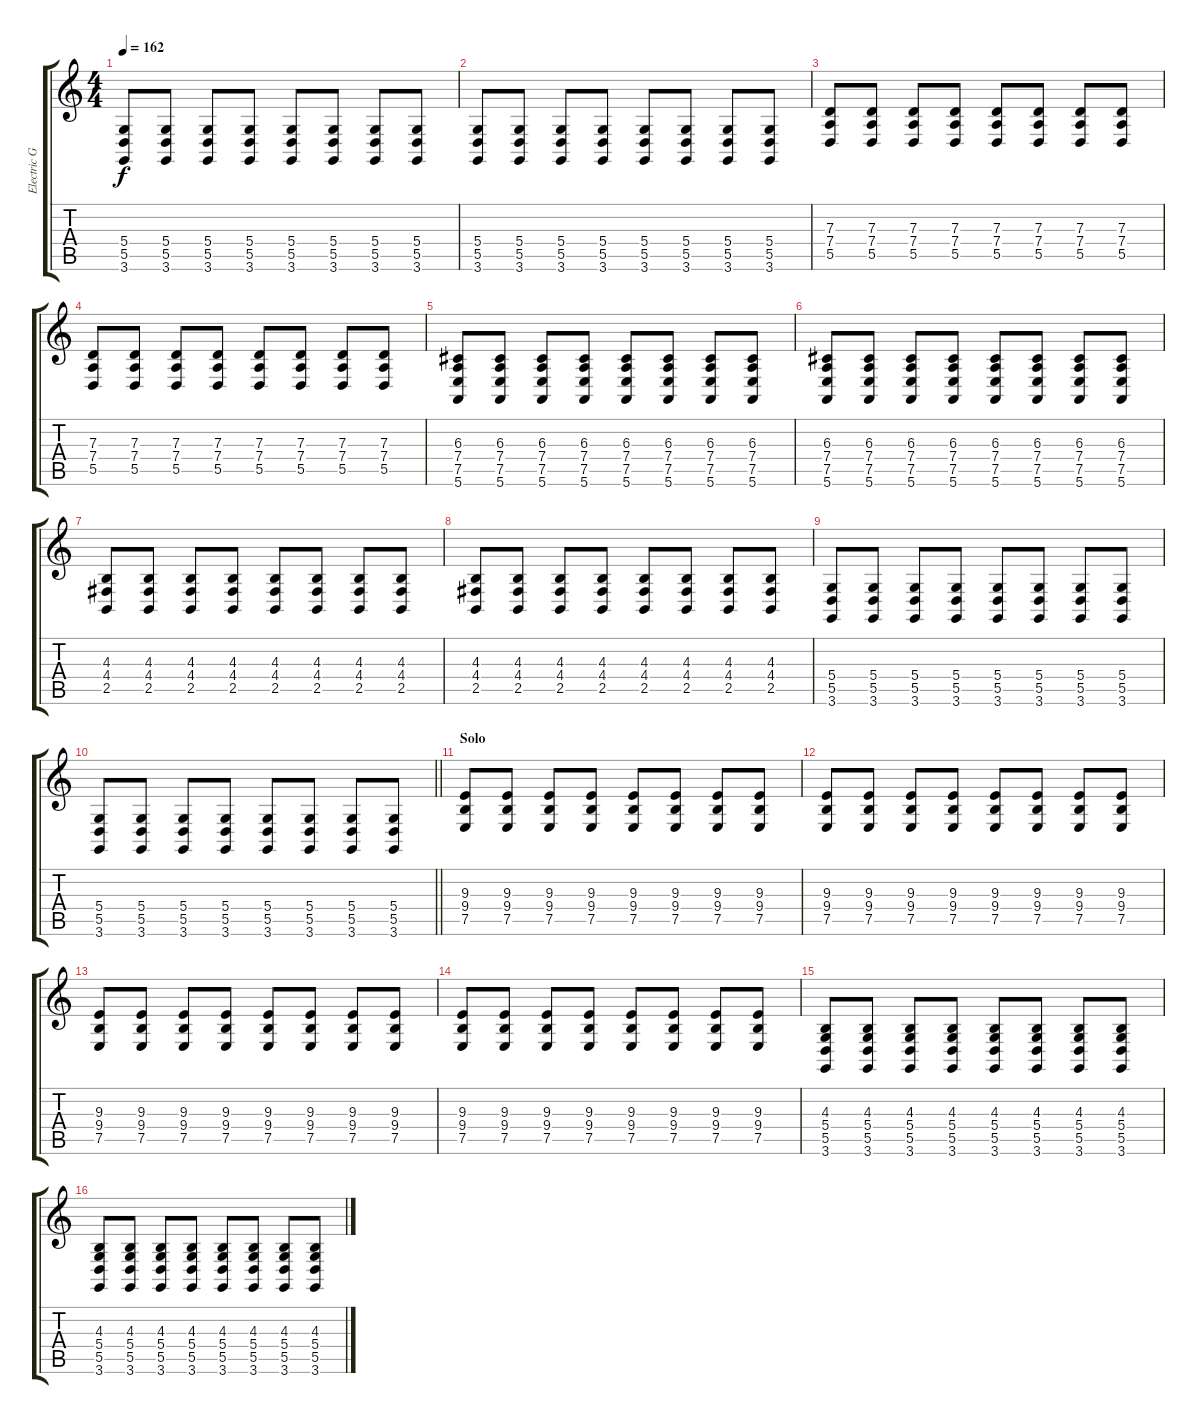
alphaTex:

\track ("Electric Guitar" "Electric G") {instrument lead1square}
\staff {score tabs}
\tuning (E4 B3 G3 D3 A2 E2) {hide}
\ts (4 4)
\tempo 162
\clef g2
\ks c
(5.4 5.5 3.6).8{dy f} (5.4 5.5 3.6).8 (5.4 5.5 3.6).8 (5.4 5.5 3.6).8 (5.4 5.5 3.6).8 (5.4 5.5 3.6).8 (5.4 5.5 3.6).8 (5.4 5.5 3.6).8 |
(5.4 5.5 3.6).8 (5.4 5.5 3.6).8 (5.4 5.5 3.6).8 (5.4 5.5 3.6).8 (5.4 5.5 3.6).8 (5.4 5.5 3.6).8 (5.4 5.5 3.6).8 (5.4 5.5 3.6).8 |
(7.3 7.4 5.5).8 (7.3 7.4 5.5).8 (7.3 7.4 5.5).8 (7.3 7.4 5.5).8 (7.3 7.4 5.5).8 (7.3 7.4 5.5).8 (7.3 7.4 5.5).8 (7.3 7.4 5.5).8 |
(7.3 7.4 5.5).8 (7.3 7.4 5.5).8 (7.3 7.4 5.5).8 (7.3 7.4 5.5).8 (7.3 7.4 5.5).8 (7.3 7.4 5.5).8 (7.3 7.4 5.5).8 (7.3 7.4 5.5).8 |
(6.3 7.4 7.5 5.6).8 (6.3 7.4 7.5 5.6).8 (6.3 7.4 7.5 5.6).8 (6.3 7.4 7.5 5.6).8 (6.3 7.4 7.5 5.6).8 (6.3 7.4 7.5 5.6).8 (6.3 7.4 7.5 5.6).8 (6.3 7.4 7.5 5.6).8 |
(6.3 7.4 7.5 5.6).8 (6.3 7.4 7.5 5.6).8 (6.3 7.4 7.5 5.6).8 (6.3 7.4 7.5 5.6).8 (6.3 7.4 7.5 5.6).8 (6.3 7.4 7.5 5.6).8 (6.3 7.4 7.5 5.6).8 (6.3 7.4 7.5 5.6).8 |
(4.3 4.4 2.5).8 (4.3 4.4 2.5).8 (4.3 4.4 2.5).8 (4.3 4.4 2.5).8 (4.3 4.4 2.5).8 (4.3 4.4 2.5).8 (4.3 4.4 2.5).8 (4.3 4.4 2.5).8 |
(4.3 4.4 2.5).8 (4.3 4.4 2.5).8 (4.3 4.4 2.5).8 (4.3 4.4 2.5).8 (4.3 4.4 2.5).8 (4.3 4.4 2.5).8 (4.3 4.4 2.5).8 (4.3 4.4 2.5).8 |
(5.4 5.5 3.6).8 (5.4 5.5 3.6).8 (5.4 5.5 3.6).8 (5.4 5.5 3.6).8 (5.4 5.5 3.6).8 (5.4 5.5 3.6).8 (5.4 5.5 3.6).8 (5.4 5.5 3.6).8 |
\barLineRight lightlight
(5.4 5.5 3.6).8 (5.4 5.5 3.6).8 (5.4 5.5 3.6).8 (5.4 5.5 3.6).8 (5.4 5.5 3.6).8 (5.4 5.5 3.6).8 (5.4 5.5 3.6).8 (5.4 5.5 3.6).8 |
\section ("" "Solo")
(9.3 9.4 7.5).8 (9.3 9.4 7.5).8 (9.3 9.4 7.5).8 (9.3 9.4 7.5).8 (9.3 9.4 7.5).8 (9.3 9.4 7.5).8 (9.3 9.4 7.5).8 (9.3 9.4 7.5).8 |
(9.3 9.4 7.5).8 (9.3 9.4 7.5).8 (9.3 9.4 7.5).8 (9.3 9.4 7.5).8 (9.3 9.4 7.5).8 (9.3 9.4 7.5).8 (9.3 9.4 7.5).8 (9.3 9.4 7.5).8 |
(9.3 9.4 7.5).8 (9.3 9.4 7.5).8 (9.3 9.4 7.5).8 (9.3 9.4 7.5).8 (9.3 9.4 7.5).8 (9.3 9.4 7.5).8 (9.3 9.4 7.5).8 (9.3 9.4 7.5).8 |
(9.3 9.4 7.5).8 (9.3 9.4 7.5).8 (9.3 9.4 7.5).8 (9.3 9.4 7.5).8 (9.3 9.4 7.5).8 (9.3 9.4 7.5).8 (9.3 9.4 7.5).8 (9.3 9.4 7.5).8 |
(4.3 5.4 5.5 3.6).8 (4.3 5.4 5.5 3.6).8 (4.3 5.4 5.5 3.6).8 (4.3 5.4 5.5 3.6).8 (4.3 5.4 5.5 3.6).8 (4.3 5.4 5.5 3.6).8 (4.3 5.4 5.5 3.6).8 (4.3 5.4 5.5 3.6).8 |
(4.3 5.4 5.5 3.6).8 (4.3 5.4 5.5 3.6).8 (4.3 5.4 5.5 3.6).8 (4.3 5.4 5.5 3.6).8 (4.3 5.4 5.5 3.6).8 (4.3 5.4 5.5 3.6).8 (4.3 5.4 5.5 3.6).8 (4.3 5.4 5.5 3.6).8
